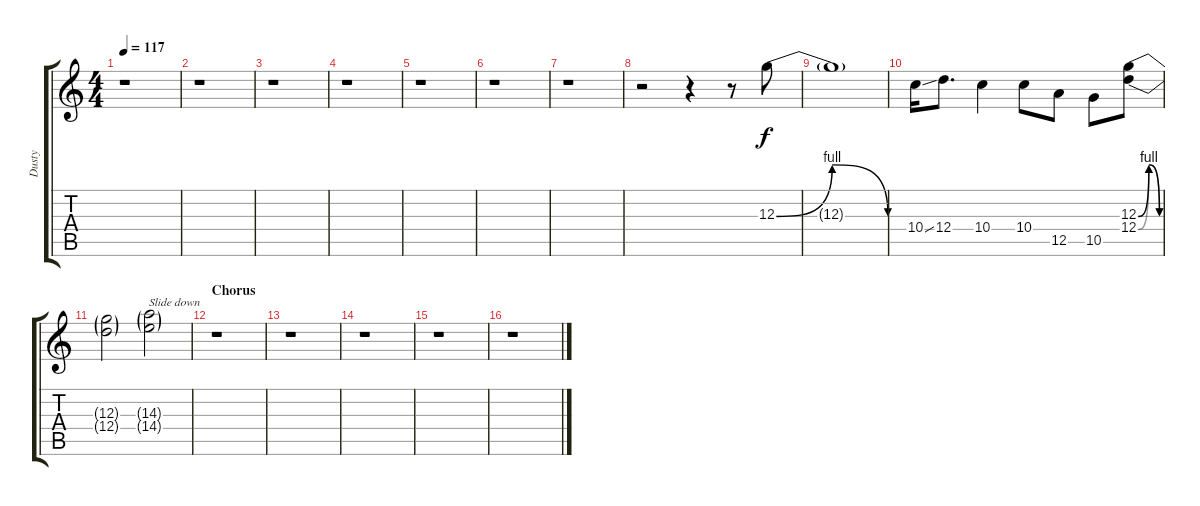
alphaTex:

\track ("Dusty" "Dusty") {instrument distortionguitar}
\staff {score tabs}
\tuning (E4 B3 G3 D3 A2 E2) {hide}
\ts (4 4)
\tempo 117
\clef g2
\ks c
r.1{dy f} |
r.1 |
r.1 |
r.1 |
r.1 |
r.1 |
r.1 |
r.2 r.4 r.8 12.3{be (bendrelease 0 0 15 4 30 4 60 0)}.8 |
12.3{t}.1 |
10.4{ss}.16 12.4.8{d} 10.4.4 10.4.8 12.5.8 10.5.8 (12.3{be (bendrelease 0 0 15 4 45 4 60 0)} 12.4{be (bendrelease 0 0 20 4 50 4 60 0)}).8 |
(12.3{t} 12.4{t}).2 (14.3{g} 14.4{g}).2{txt "Slide down"} |
\section ("" "Chorus")
r.1 |
r.1 |
r.1 |
r.1 |
r.1
